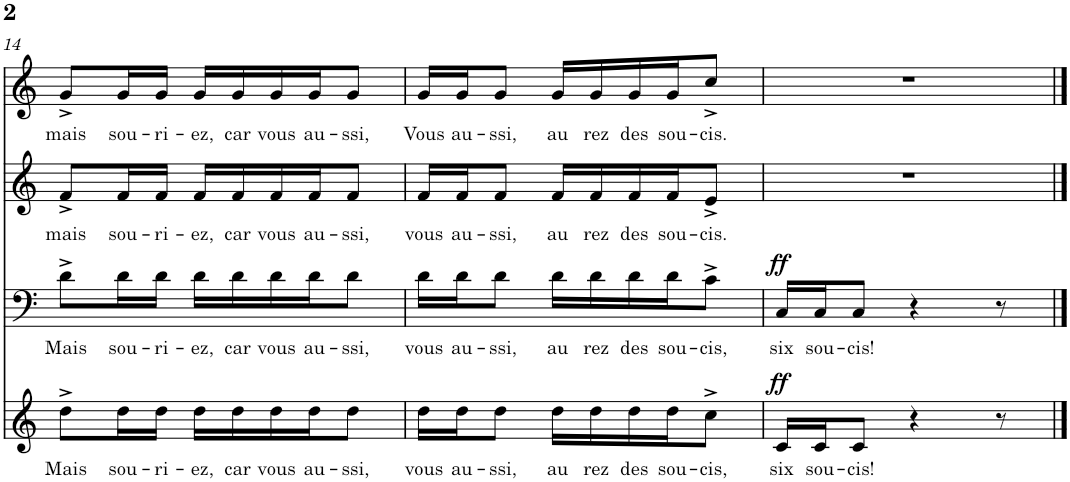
**kern	**text	**dynam	**kern	**text	**dynam	**kern	**text	**kern	**text
*part4	*part4	*part4	*part3	*part3	*part3	*part2	*part2	*part1	*part1
*staff4	*staff4	*staff4	*staff3	*staff3	*staff3	*staff2	*staff2	*staff1	*staff1
*I"Solo Vocal	*	*	*I"Solo Vocal	*	*	*I"Solo Vocal	*	*I"Solo Vocal	*
*	*	*	*I'Vc	*	*	*	*	*	*
!!LO:PB:g=z
*clefG2	*	*	*clefF4	*	*	*clefG2	*	*clefG2	*
*	*	*	*	*	*	*Trd5c9	*	*	*
*k[]	*	*	*k[]	*	*	*k[]	*	*k[]	*
*M5/8	*	*	*M5/8	*	*	*M5/8	*	*M5/8	*
=14	=14	=14	=14	=14	=14	=14	=14	=14	=14
!	!LO:LY:b	!	!	!LO:LY:b	!	!	!LO:LY:b	!	!LO:LY:b
8dd^\L	Mais	.	8d^\L	Mais	.	8f^/L	mais	8g^/L	mais
!	!LO:LY:b	!	!	!LO:LY:b	!	!	!LO:LY:b	!	!LO:LY:b
16dd\L	sou-	.	16d\L	sou-	.	16f/L	sou-	16g/L	sou-
!	!LO:LY:b	!	!	!LO:LY:b	!	!	!LO:LY:b	!	!LO:LY:b
16dd\JJ	-ri-	.	16d\JJ	-ri-	.	16f/JJ	-ri-	16g/JJ	-ri-
!	!LO:LY:b	!	!	!LO:LY:b	!	!	!LO:LY:b	!	!LO:LY:b
16dd\LL	-ez,	.	16d\LL	-ez,	.	16f/LL	-ez,	16g/LL	-ez,
!	!LO:LY:b	!	!	!LO:LY:b	!	!	!LO:LY:b	!	!LO:LY:b
16dd\	car	.	16d\	car	.	16f/	car	16g/	car
!	!LO:LY:b	!	!	!LO:LY:b	!	!	!LO:LY:b	!	!LO:LY:b
16dd\	vous	.	16d\	vous	.	16f/	vous	16g/	vous
!	!LO:LY:b	!	!	!LO:LY:b	!	!	!LO:LY:b	!	!LO:LY:b
16dd\J	au-	.	16d\J	au-	.	16f/J	au-	16g/J	au-
!	!LO:LY:b	!	!	!LO:LY:b	!	!	!LO:LY:b	!	!LO:LY:b
8dd\J	-ssi,	.	8d\J	-ssi,	.	8f/J	-ssi,	8g/J	-ssi,
=15	=15	=15	=15	=15	=15	=15	=15	=15	=15
!	!LO:LY:b	!	!	!LO:LY:b	!	!	!LO:LY:b	!	!LO:LY:b
16dd\LL	vous	.	16d\LL	vous	.	16f/LL	vous	16g/LL	Vous
!	!LO:LY:b	!	!	!LO:LY:b	!	!	!LO:LY:b	!	!LO:LY:b
16dd\J	au-	.	16d\J	au-	.	16f/J	au-	16g/J	au-
!	!LO:LY:b	!	!	!LO:LY:b	!	!	!LO:LY:b	!	!LO:LY:b
8dd\J	-ssi,	.	8d\J	-ssi,	.	8f/J	-ssi,	8g/J	-ssi,
!	!LO:LY:b	!	!	!LO:LY:b	!	!	!LO:LY:b	!	!LO:LY:b
16dd\LL	au	.	16d\LL	au	.	16f/LL	au	16g/LL	au
!	!LO:LY:b	!	!	!LO:LY:b	!	!	!LO:LY:b	!	!LO:LY:b
16dd\	rez	.	16d\	rez	.	16f/	rez	16g/	rez
!	!LO:LY:b	!	!	!LO:LY:b	!	!	!LO:LY:b	!	!LO:LY:b
16dd\	des	.	16d\	des	.	16f/	des	16g/	des
!	!LO:LY:b	!	!	!LO:LY:b	!	!	!LO:LY:b	!	!LO:LY:b
16dd\J	sou-	.	16d\J	sou-	.	16f/J	sou-	16g/J	sou-
!	!LO:LY:b	!	!	!LO:LY:b	!	!	!LO:LY:b	!	!LO:LY:b
8cc^\J	-cis,	.	8c^\J	-cis,	.	8e^/J	-cis.	8cc^/J	-cis.
=16	=16	=16	=16	=16	=16	=16	=16	=16	=16
!	!LO:LY:b	!LO:DY:a	!	!LO:LY:b	!LO:DY:a	!	!	!	!
16c/LL	six	ff	16C/LL	six	ff	8%5r	.	8%5r	.
!	!LO:LY:b	!	!	!LO:LY:b	!	!	!	!	!
16c/J	sou-	.	16C/J	sou-	.	.	.	.	.
!	!LO:LY:b	!	!	!LO:LY:b	!	!	!	!	!
8c/J	-cis!	.	8C/J	-cis!	.	.	.	.	.
4r	.	.	4r	.	.	.	.	.	.
8r	.	.	8r	.	.	.	.	.	.
==	==	==	==	==	==	==	==	==	==
*-	*-	*-	*-	*-	*-	*-	*-	*-	*-
